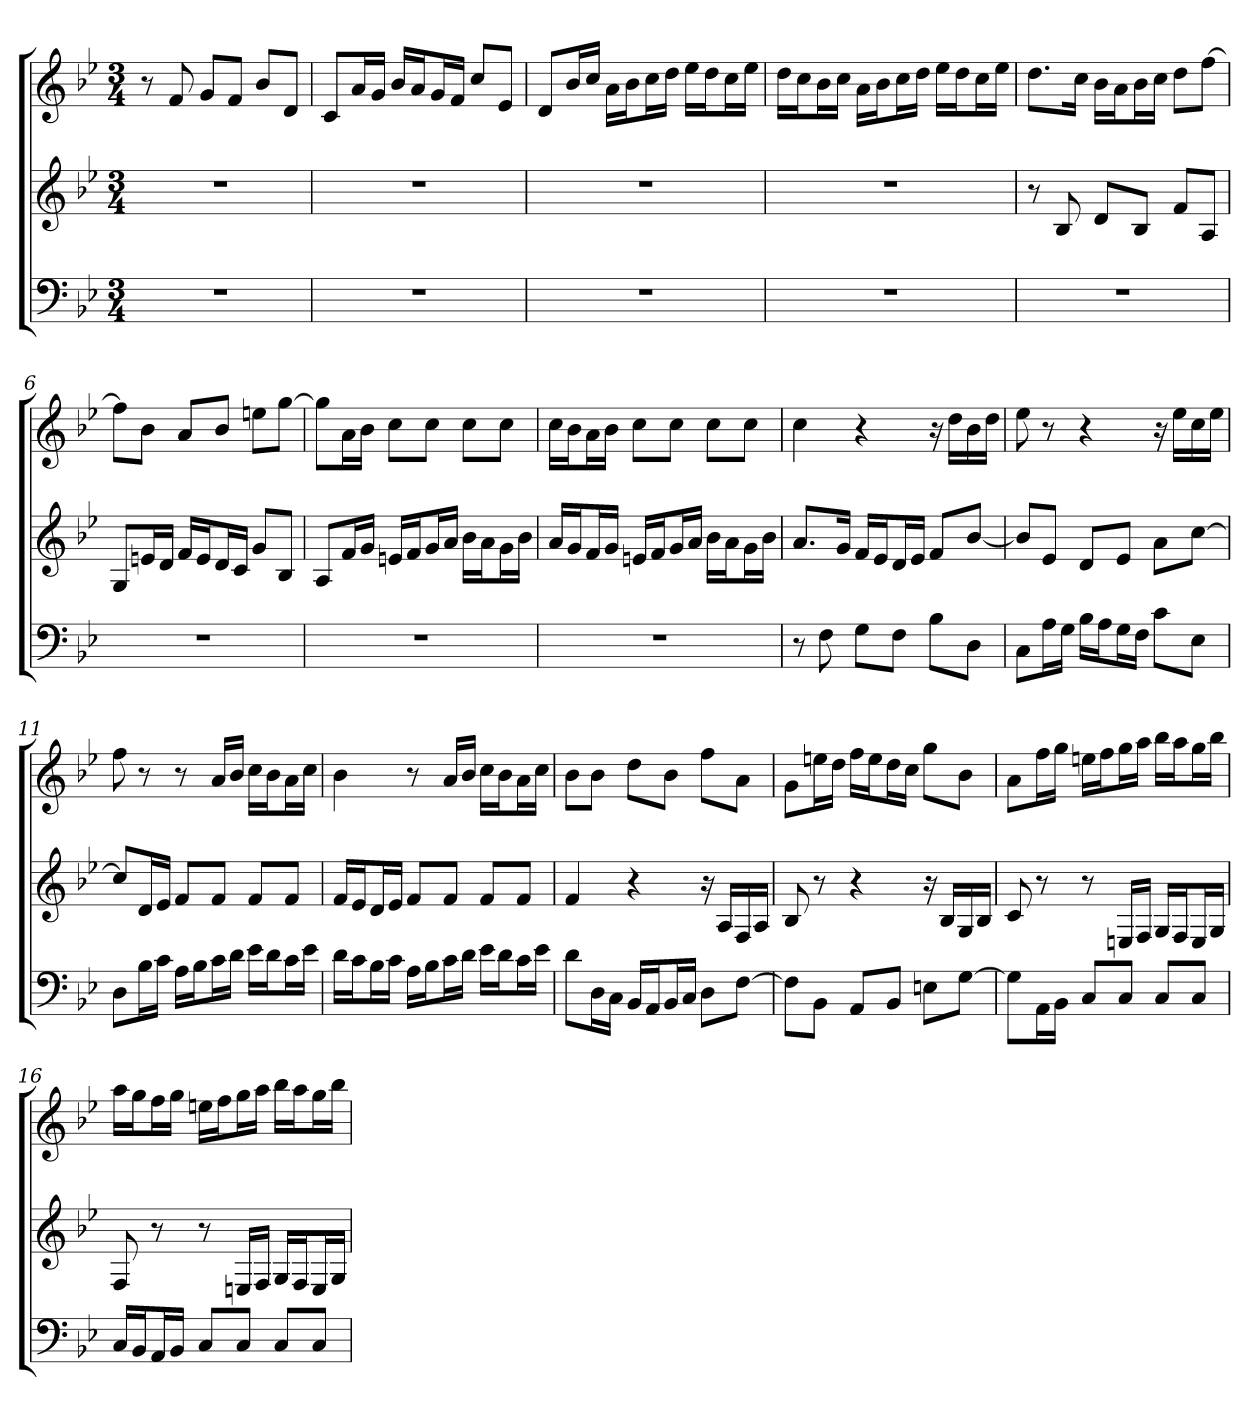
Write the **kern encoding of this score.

**kern	**kern	**kern
*part3	*part2	*part1
*staff3	*staff2	*staff1
*clefF4	*clefG2	*clefG2
*k[b-e-]	*k[b-e-]	*k[b-e-]
*B-:	*B-:	*B-:
*M3/4	*M3/4	*M3/4
=1	=1	=1
2.r	2.r	8r
.	.	8f
.	.	8g/L
.	.	8f/J
.	.	8b-/L
.	.	8d/J
=2	=2	=2
2.r	2.r	8c/L
.	.	16a/L
.	.	16g/JJ
.	.	16b-/LL
.	.	16a/J
.	.	16g/L
.	.	16f/JJ
.	.	8cc/L
.	.	8e-/J
=3	=3	=3
2.r	2.r	8d/L
.	.	16b-/L
.	.	16cc/JJ
.	.	16a\LL
.	.	16b-\J
.	.	16cc\L
.	.	16dd\JJ
.	.	16ee-\LL
.	.	16dd\J
.	.	16cc\L
.	.	16ee-\JJ
=4	=4	=4
2.r	2.r	16dd\LL
.	.	16cc\J
.	.	16b-\L
.	.	16cc\JJ
.	.	16a\LL
.	.	16b-\J
.	.	16cc\L
.	.	16dd\JJ
.	.	16ee-\LL
.	.	16dd\J
.	.	16cc\L
.	.	16ee-\JJ
=5	=5	=5
2.r	8r	8.dd\L
.	8B-	.
.	.	16cc\Jk
.	8d/L	16b-\LL
.	.	16a\J
.	8B-/J	16b-\L
.	.	16cc\JJ
.	8f/L	8dd\L
.	8A/J	[8ff\J
=6	=6	=6
2.r	8G/L	8ff\L]
.	16en/L	8b-\J
.	16d/JJ	.
.	16f/LL	8a/L
.	16e/J	.
.	16d/L	8b-/J
.	16c/JJ	.
.	8g/L	8een\L
.	8B-/J	[8gg\J
=7	=7	=7
2.r	8A/L	8gg\L]
.	16f/L	16a\L
.	16g/JJ	16b-\JJ
.	16en/LL	8cc\L
.	16f/J	.
.	16g/L	8cc\J
.	16a/JJ	.
.	16b-\LL	8cc\L
.	16a\J	.
.	16g\L	8cc\J
.	16b-\JJ	.
=8	=8	=8
2.r	16a/LL	16cc\LL
.	16g/J	16b-\J
.	16f/L	16a\L
.	16g/JJ	16b-\JJ
.	16en/LL	8cc\L
.	16f/J	.
.	16g/L	8cc\J
.	16a/JJ	.
.	16b-\LL	8cc\L
.	16a\J	.
.	16g\L	8cc\J
.	16b-\JJ	.
=9	=9	=9
8r	8.a/L	4cc
8F	.	.
.	16g/Jk	.
8G\L	16f/LL	4r
.	16e-/J	.
8F\J	16d/L	.
.	16e-/JJ	.
8B-\L	8f/L	16r
.	.	16dd\LL
8D\J	[8b-/J	16b-\
.	.	16dd\JJ
=10	=10	=10
8C\L	8b-/L]	8ee-
16A\L	8e-/J	8r
16G\JJ	.	.
16B-\LL	8d/L	4r
16A\J	.	.
16G\L	8e-/J	.
16F\JJ	.	.
8c\L	8a\L	16r
.	.	16ee-\LL
8E-\J	[8cc\J	16cc\
.	.	16ee-\JJ
=11	=11	=11
8D\L	8cc/L]	8ff
16B-\L	16d/L	8r
16c\JJ	16e-/JJ	.
16A\LL	8f/L	8r
16B-\J	.	.
16c\L	8f/J	16a/LL
16d\JJ	.	16b-/JJ
16e-\LL	8f/L	16cc\LL
16d\J	.	16b-\J
16c\L	8f/J	16a\L
16e-\JJ	.	16cc\JJ
=12	=12	=12
16d\LL	16f/LL	4b-
16c\J	16e-/J	.
16B-\L	16d/L	.
16c\JJ	16e-/JJ	.
16A\LL	8f/L	8r
16B-\J	.	.
16c\L	8f/J	16a/LL
16d\JJ	.	16b-/JJ
16e-\LL	8f/L	16cc\LL
16d\J	.	16b-\J
16c\L	8f/J	16a\L
16e-\JJ	.	16cc\JJ
=13	=13	=13
8d\L	4f	8b-\L
16D\L	.	8b-\J
16C\JJ	.	.
16BB-/LL	4r	8dd\L
16AA/J	.	.
16BB-/L	.	8b-\J
16C/JJ	.	.
8D\L	16r	8ff\L
.	16A/LL	.
[8F\J	16F/	8a\J
.	16A/JJ	.
=14	=14	=14
8F\L]	8B-	8g\L
8BB-\J	8r	16een\L
.	.	16dd\JJ
8AA/L	4r	16ff\LL
.	.	16ee\J
8BB-/J	.	16dd\L
.	.	16cc\JJ
8En\L	16r	8gg\L
.	16B-/LL	.
[8G\J	16G/	8b-\J
.	16B-/JJ	.
=15	=15	=15
8G\L]	8c	8a\L
16AA\L	8r	16ff\L
16BB-\JJ	.	16gg\JJ
8C/L	8r	16een\LL
.	.	16ff\J
8C/J	16En/LL	16gg\L
.	16F/JJ	16aa\JJ
8C/L	16G/LL	16bb-\LL
.	16F/J	16aa\J
8C/J	16E/L	16gg\L
.	16G/JJ	16bb-\JJ
=16	=16	=16
16C/LL	8F	16aa\LL
16BB-/J	.	16gg\J
16AA/L	8r	16ff\L
16BB-/JJ	.	16gg\JJ
8C/L	8r	16een\LL
.	.	16ff\J
8C/J	16En/LL	16gg\L
.	16F/JJ	16aa\JJ
8C/L	16G/LL	16bb-\LL
.	16F/J	16aa\J
8C/J	16E/L	16gg\L
.	16G/JJ	16bb-\JJ
=	=	=
*-	*-	*-
